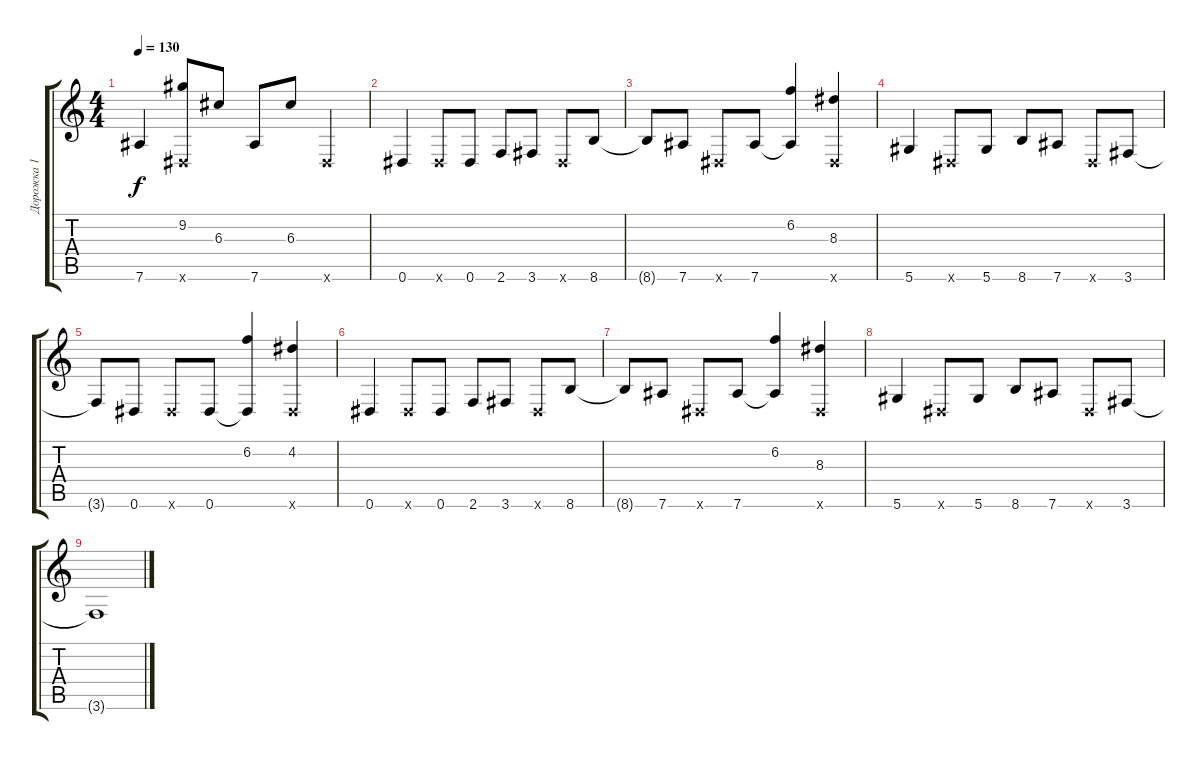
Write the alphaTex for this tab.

\track ("Дорожка 1" "Дорожка 1") {instrument acousticguitarsteel}
\staff {score tabs}
\tuning (E4 B3 G3 D3 A2 Eb2) {hide}
\ts (4 4)
\tempo 130
\clef g2
\ks c
7.6.4{dy f} (9.2 0.6{x}).8 6.3.8 7.6.8 6.3.8 0.6{x}.4 |
0.6.4 0.6{x}.8 0.6.8 2.6.8 3.6.8 0.6{x}.8 8.6.8 |
8.6{t}.8 7.6.8 0.6{x}.8 7.6.8 (6.2 7.6{t}).4 (8.3 0.6{x}).4 |
5.6.4 0.6{x}.8 5.6.8 8.6.8 7.6.8 0.6{x}.8 3.6.8 |
3.6{t}.8 0.6.8 0.6{x}.8 0.6.8 (6.2 0.6{t}).4 (4.2 0.6{x}).4 |
0.6.4 0.6{x}.8 0.6.8 2.6.8 3.6.8 0.6{x}.8 8.6.8 |
8.6{t}.8 7.6.8 0.6{x}.8 7.6.8 (6.2 7.6{t}).4 (8.3 0.6{x}).4 |
5.6.4 0.6{x}.8 5.6.8 8.6.8 7.6.8 0.6{x}.8 3.6.8 |
3.6{t}.1
